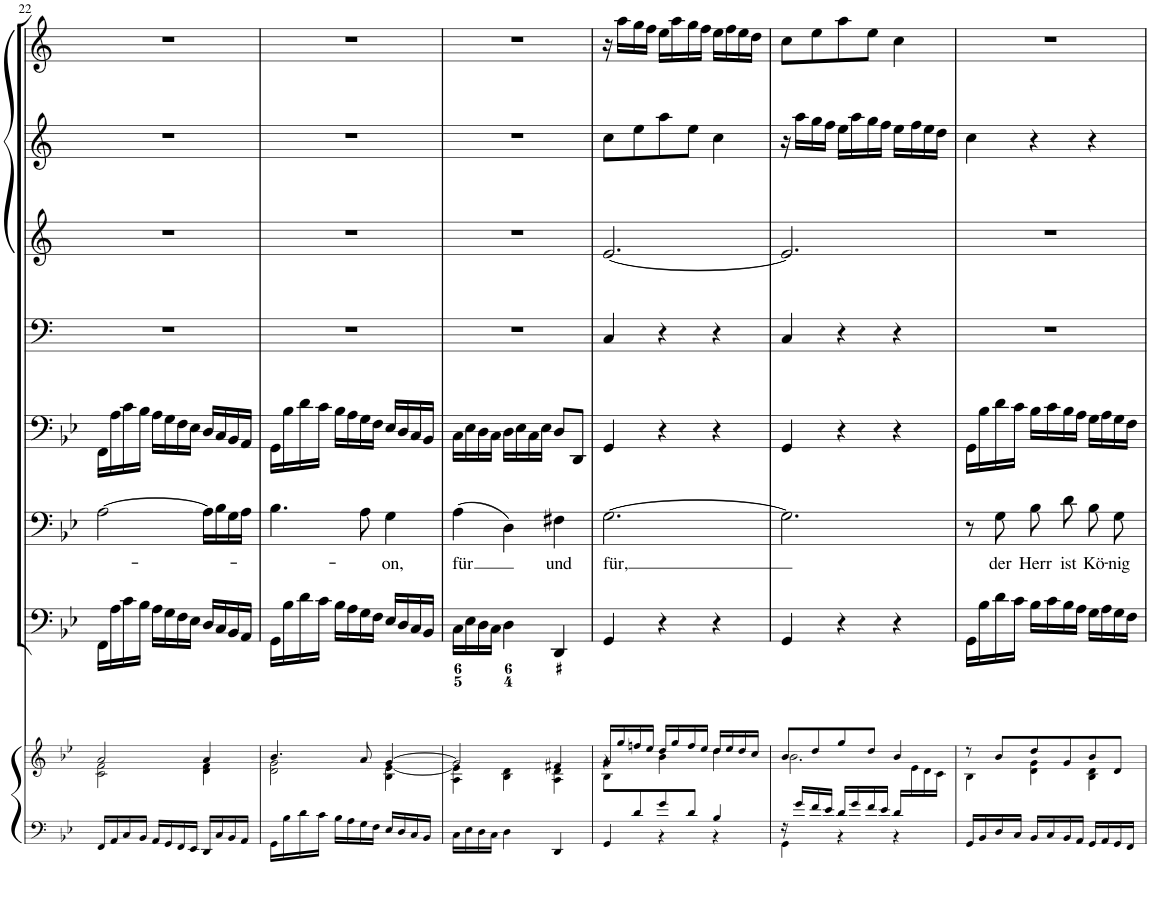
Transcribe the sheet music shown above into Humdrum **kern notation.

**kern	**kern	**kern	**kern	**text	**kern	**kern	**kern	**kern	**kern
*part8	*part8	*part7	*part6	*part6	*part5	*part4	*part3	*part2	*part1
*staff9	*staff8	*staff7	*staff6	*staff6	*staff5	*staff4	*staff3	*staff2	*staff1
*I"Piano reduction	*	*I"Continuo	*I"Basso	*	*I"Fagotto	*I"Timpani	*I"Corno da caccia III	*I"Corno da caccia II	*I"Corno da caccia I
*I'Pno	*	*	*	*	*	*I'Timp	*	*	*
!!LO:PB:g=z
*clefF4	*clefG2	*clefF4	*clefF4	*	*clefF4	*clefF4	*clefG2	*clefG2	*clefG2
*	*	*	*	*	*	*Trd1c2	*Trd8c14	*Trd8c14	*Trd8c14
*k[b-e-]	*k[b-e-]	*k[b-e-]	*k[b-e-]	*	*k[b-e-]	*k[]	*k[]	*k[]	*k[]
*M3/4	*M3/4	*M3/4	*M3/4	*	*M3/4	*M3/4	*M3/4	*M3/4	*M3/4
=22	=22	=22	=22	=22	=22	=22	=22	=22	=22
*	*^	*	*	*	*	*	*	*	*
16FF/LL	2a/	2c\ 2f\	16FF\LL	[2A\	.	16FF\LL	2.r	2.r	2.r	2.r
16AA/	.	.	16A\	.	.	16A\	.	.	.	.
16C/	.	.	16c\	.	.	16c\	.	.	.	.
16BB-/JJ	.	.	16B-\JJ	.	.	16B-\JJ	.	.	.	.
16AA/LL	.	.	16A\LL	.	.	16A\LL	.	.	.	.
16GG/	.	.	16G\	.	.	16G\	.	.	.	.
16FF/	.	.	16F\	.	.	16F\	.	.	.	.
16EE-/JJ	.	.	16E-\JJ	.	.	16E-\JJ	.	.	.	.
16DD/LL	4a/	4d\ 4f\	16D/LL	16A\LL]	.	16D/LL	.	.	.	.
16C/	.	.	16C/	16B-\	.	16C/	.	.	.	.
16BB-/	.	.	16BB-/	16G\	.	16BB-/	.	.	.	.
16AA/JJ	.	.	16AA/JJ	16A\JJ	.	16AA/JJ	.	.	.	.
=23	=23	=23	=23	=23	=23	=23	=23	=23	=23	=23
16GG\LL	4.b-/	2d\ 2g\	16GG\LL	4.B-\	.	16GG\LL	2.r	2.r	2.r	2.r
16B-\	.	.	16B-\	.	.	16B-\	.	.	.	.
16d\	.	.	16d\	.	.	16d\	.	.	.	.
16c\JJ	.	.	16c\JJ	.	.	16c\JJ	.	.	.	.
16B-\LL	.	.	16B-\LL	.	.	16B-\LL	.	.	.	.
16A\	.	.	16A\	.	.	16A\	.	.	.	.
16G\	8a/	.	16G\	8A\	.	16G\	.	.	.	.
16F\JJ	.	.	16F\JJ	.	.	16F\JJ	.	.	.	.
!	!	!	!	!	!LO:LY:b	!	!	!	!	!
16E-/LL	[4g/	4B-\ [4e-\	16E-/LL	4G\	-on,	16E-/LL	.	.	.	.
16D/	.	.	16D/	.	.	16D/	.	.	.	.
16C/	.	.	16C/	.	.	16C/	.	.	.	.
16BB-/JJ	.	.	16BB-/JJ	.	.	16BB-/JJ	.	.	.	.
=24	=24	=24	=24	=24	=24	=24	=24	=24	=24	=24
!	!	!	!	!	!LO:LY:b	!	!	!	!	!
16C\LL	2g/]	4A\ 4e-\]	16C\LL	(4A\	für	16C\LL	2.r	2.r	2.r	2.r
16E-\	.	.	16E-\	.	.	16E-\	.	.	.	.
16D\	.	.	16D\	.	.	16D\	.	.	.	.
16C\JJ	.	.	16C\JJ	.	.	16C\JJ	.	.	.	.
4D\	.	4B-\ 4d\	4D\	4D\)	.	16D\LL	.	.	.	.
.	.	.	.	.	.	16E-\	.	.	.	.
.	.	.	.	.	.	16C\	.	.	.	.
.	.	.	.	.	.	16E-\JJ	.	.	.	.
!	!	!	!	!	!LO:LY:b	!	!	!	!	!
4DD/	4f#X/	4A\ 4d\	4DD/	4F#X\	und	8D/L	.	.	.	.
.	.	.	.	.	.	8DD/J	.	.	.	.
=25	=25	=25	=25	=25	=25	=25	=25	=25	=25	=25
*^	*	*^	*	*	*	*	*	*	*	*
!	!	!	!	!	!	!	!LO:LY:b	!	!	!	!	!
8ryy	4GG/	16g/LL	4r	8B-\L	4GG/	[2.G\	für,	4GG/	4C/	[2.e/	8cc\L	16r
.	.	16gg/	.	.	.	.	.	.	.	.	.	16aa\LL
8d/	.	16ffn/	.	2ryy	.	.	.	.	.	.	8ee\	16gg\
.	.	16ee-/JJ	.	.	.	.	.	.	.	.	.	16ff\JJ
8g/	4r	16dd/LL	4b-\	.	4r	.	.	4r	4r	.	8aa\	16ee\LL
.	.	16gg/	.	.	.	.	.	.	.	.	.	16aa\
8d/J	.	16ff/	.	.	.	.	.	.	.	.	8ee\J	16gg\
.	.	16ee-/JJ	.	.	.	.	.	.	.	.	.	16ff\JJ
4B-/	4r	16dd/LL	4dd\	.	4r	.	.	4r	4r	.	4cc\	16ee\LL
.	.	16ee-/	.	.	.	.	.	.	.	.	.	16ff\
.	.	16dd/	.	8ryy	.	.	.	.	.	.	.	16ee\
.	.	16cc/JJ	.	.	.	.	.	.	.	.	.	16dd\JJ
=26	=26	=26	=26	=26	=26	=26	=26	=26	=26	=26	=26	=26
16r	4GG\	8b-/L	2.b-\	16ryy	4GG/	2.G\]	.	4GG/	4C/	2.e/]	16r	8cc\L
*	*	*	*v	*v	*	*	*	*	*	*	*	*
16g/LL	.	.	.	.	.	.	.	.	.	16aa\LL	.
16f/	.	8dd/	.	.	.	.	.	.	.	16gg\	8ee\
16e-/JJ	.	.	.	.	.	.	.	.	.	16ff\JJ	.
16d/LL	4r	8gg/	.	4r	.	.	4r	4r	.	16ee\LL	8aa\
16g/	.	.	.	.	.	.	.	.	.	16aa\	.
16f/	.	8dd/J	.	.	.	.	.	.	.	16gg\	8ee\J
16e-/JJ	.	.	.	.	.	.	.	.	.	16ff\JJ	.
16d/LL	4r	4b-/	.	4r	.	.	4r	4r	.	16ee\LL	4cc\
*	*	*	*^	*	*	*	*	*	*	*	*
8.ryy	.	.	.	16e-\	.	.	.	.	.	.	16ff\	.
.	.	.	.	16d\	.	.	.	.	.	.	16ee\	.
.	.	.	.	16c\JJ	.	.	.	.	.	.	16dd\JJ	.
*v	*v	*	*	*	*	*	*	*	*	*	*	*
*	*	*v	*v	*	*	*	*	*	*	*	*
=27	=27	=27	=27	=27	=27	=27	=27	=27	=27	=27
16GG/LL	8r	4B-\	16GG\LL	8r	.	16GG\LL	2.r	2.r	4cc\	2.r
16BB-/	.	.	16B-\	.	.	16B-\	.	.	.	.
!	!	!	!	!	!LO:LY:b	!	!	!	!	!
16D/	8b-/L	.	16d\	8G\	der	16d\	.	.	.	.
16C/JJ	.	.	16c\JJ	.	.	16c\JJ	.	.	.	.
!	!	!	!	!	!LO:LY:b	!	!	!	!	!
16BB-/LL	8dd/	4d\ 4g\	16B-\LL	8B-\	Herr	16B-\LL	.	.	4r	.
16C/	.	.	16c\	.	.	16c\	.	.	.	.
!	!	!	!	!	!LO:LY:b	!	!	!	!	!
16BB-/	8g/	.	16B-\	8d\	ist	16B-\	.	.	.	.
16AA/JJ	.	.	16A\JJ	.	.	16A\JJ	.	.	.	.
!	!	!	!	!	!LO:LY:b	!	!	!	!	!
16GG/LL	8b-/	4B-\ 4d\	16G\LL	8B-\	Kö-	16G\LL	.	.	4r	.
16AA/	.	.	16A\	.	.	16A\	.	.	.	.
!	!	!	!	!	!LO:LY:b	!	!	!	!	!
16GG/	8d/J	.	16G\	8G\	-nig	16G\	.	.	.	.
16FF/JJ	.	.	16F\JJ	.	.	16F\JJ	.	.	.	.
*	*v	*v	*	*	*	*	*	*	*	*
=	=	=	=	=	=	=	=	=	=
*-	*-	*-	*-	*-	*-	*-	*-	*-	*-
